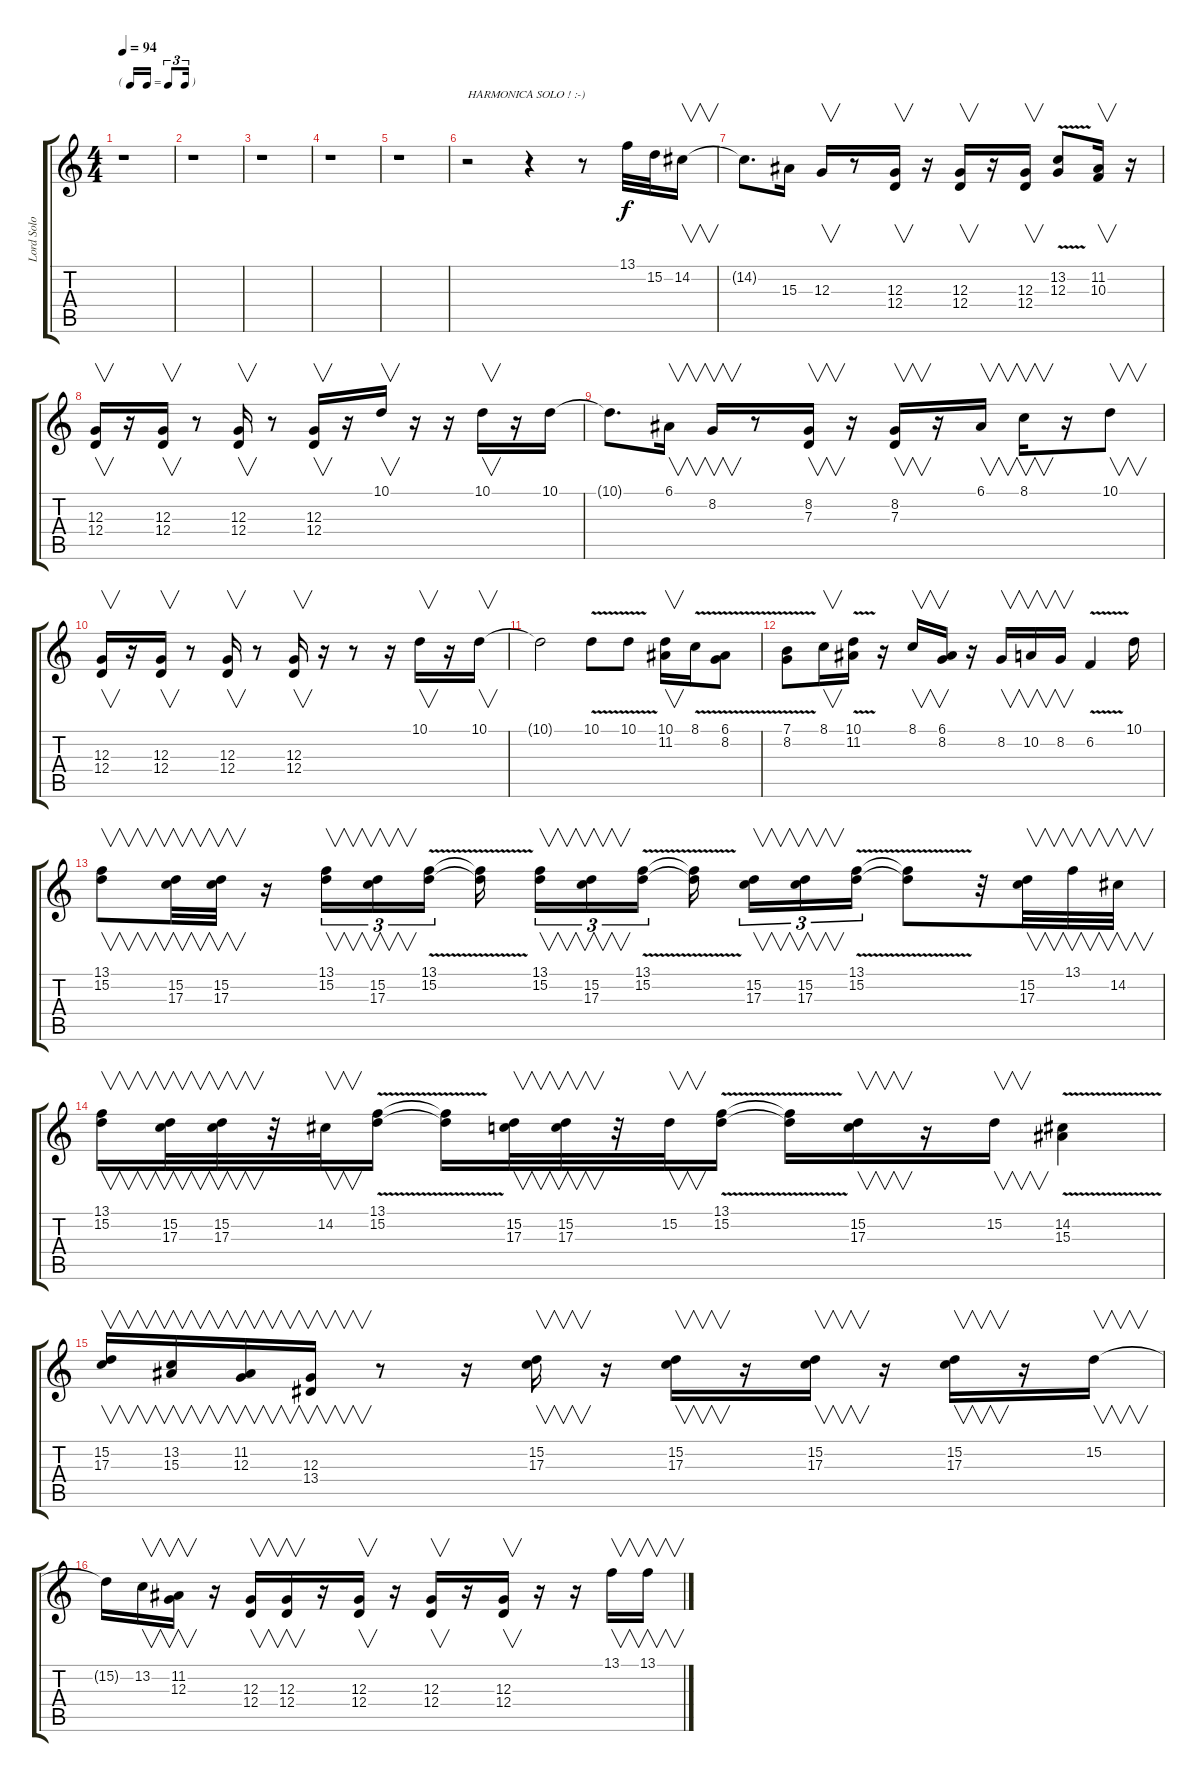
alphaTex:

\track ("Lord Solo" "Lord Solo") {instrument rockorgan}
\staff {score tabs}
\tuning (E4 B3 G3 D3 A2 E2) {hide}
\ts (4 4)
\tf triplet16th
\tempo 94
\clef g2
\ks c
r.1{dy f} |
r.1 |
r.1 |
r.1 |
r.1 |
r.2{txt "HARMONICA SOLO ! :-)"} r.4 r.8 13.1.32 15.2.32 14.2.16{v} |
14.2{t}.8{d} 15.3.16 12.3.16{v} r.8 (12.3 12.4).16{v} r.16 (12.3 12.4).16{v} r.16 (12.3 12.4).16{v} (13.2{v} 12.3{v}).8 (11.2 10.3).16{v} r.16 |
(12.3 12.4).16{v} r.16 (12.3 12.4).16{v} r.8 (12.3 12.4).16{v} r.8 (12.3 12.4).16{v} r.16 10.1.16{v} r.16 r.16 10.1.16{v} r.16 10.1.16 |
10.1{t}.8{d} 6.1.16{v} 8.2.16{v} r.8 (8.2 7.3).16{v} r.16 (8.2 7.3).16{v} r.16 6.1.16{v} 8.1.16{v} r.16 10.1.8{v} |
(12.3 12.4).16{v} r.16 (12.3 12.4).16{v} r.8 (12.3 12.4).16{v} r.8 (12.3 12.4).16{v} r.16 r.8 r.16 10.1.16{v} r.16 10.1.16{v} |
10.1{t}.2 10.1{v}.8 10.1{v}.8 (10.1 11.2).16{v} 8.1{v}.16 (6.1{v} 8.2{v}).8 |
(7.1{v} 8.2{v}).8 8.1.16{v} (10.1{v} 11.2{v}).16 r.16 8.1.16{v} (6.1 8.2).16{v} r.16 8.2.16{v} 10.2.16{v} 8.2.16{v} 6.2{v}.4 10.1.16 |
(13.1 15.2).8{v} (15.2 17.3).32{v} (15.2 17.3).32{v} r.16 (13.1 15.2).16{v tu (3 2)} (15.2 17.3).16{v tu (3 2)} (13.1{v} 15.2{v}).16{tu (3 2) beam splitsecondary} (13.1{t} 15.2{t}).16{beam splitsecondary} (13.1 15.2).16{v tu (3 2)} (15.2 17.3).16{v tu (3 2)} (13.1{v} 15.2{v}).16{tu (3 2) beam splitsecondary} (13.1{t} 15.2{t}).16{beam splitsecondary} (15.2 17.3).16{v tu (3 2)} (15.2 17.3).16{v tu (3 2)} (13.1{v} 15.2{v}).16{tu (3 2)} (13.1{t} 15.2{t}).8 r.32 (15.2 17.3).32{v} 13.1.32{v} 14.2.32{v} |
(13.1 15.2).16{v} (15.2 17.3).32{v} (15.2 17.3).32{v} r.32 14.2.32{v} (13.1{v} 15.2{v}).16 (13.1{t} 15.2{t}).16 (15.2 17.3).32{v} (15.2 17.3).32{v} r.32 15.2.32{v} (13.1{v} 15.2{v}).16 (13.1{t} 15.2{t}).16 (15.2 17.3).16{v} r.16 15.2.16{v} (14.2{v} 15.3{v}).4 |
(15.2 17.3).16{v} (13.2 15.3).16{v} (11.2 12.3).16{v} (12.3 13.4).16{v} r.8 r.16 (15.2 17.3).16{v} r.16 (15.2 17.3).16{v} r.16 (15.2 17.3).16{v} r.16 (15.2 17.3).16{v} r.16 15.2.16{v} |
15.2{t}.16 13.2.16{v} (11.2 12.3).16{v} r.16 (12.3 12.4).16{v} (12.3 12.4).16{v} r.16 (12.3 12.4).16{v} r.16 (12.3 12.4).16{v} r.16 (12.3 12.4).16{v} r.16 r.16 13.1.16{v} 13.1.16{v}
